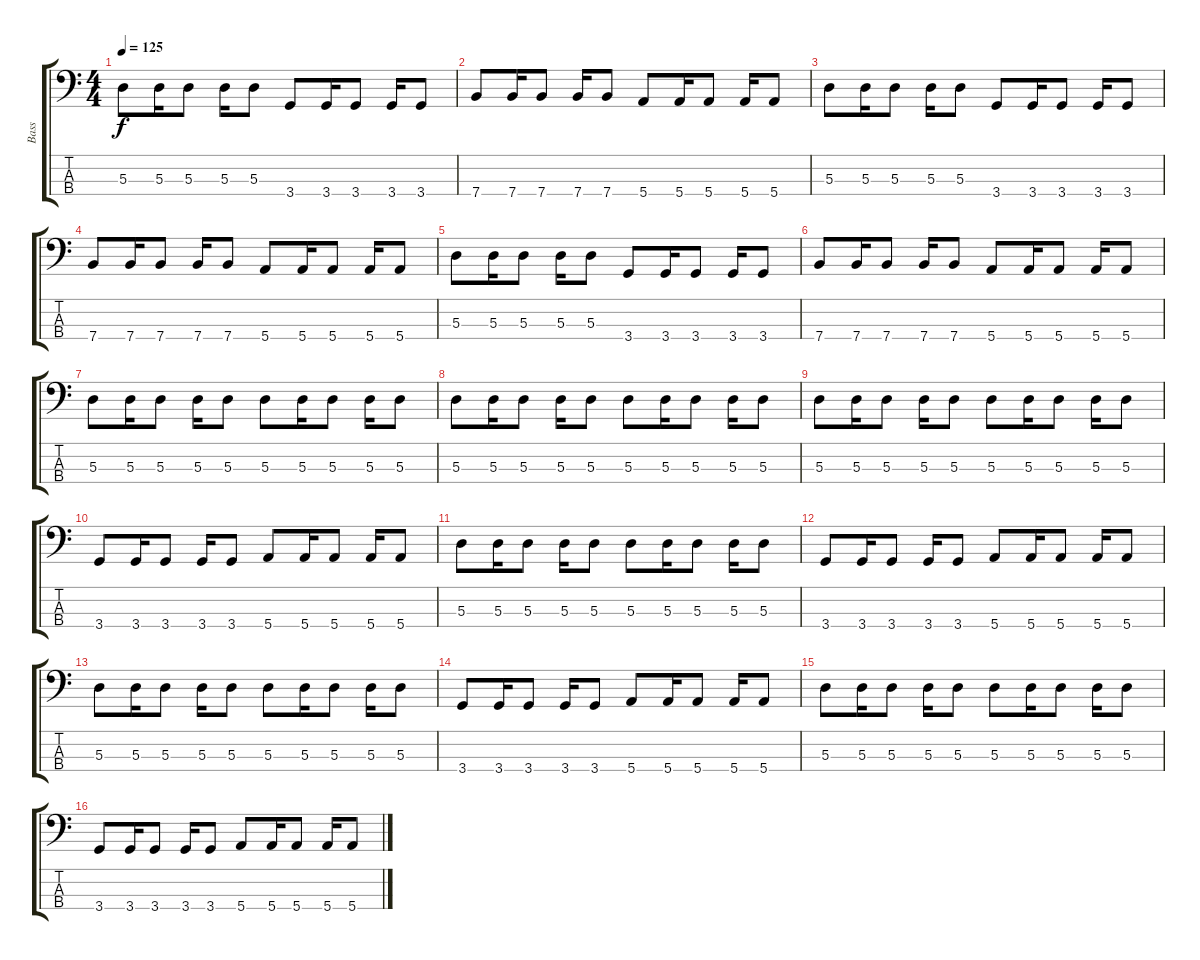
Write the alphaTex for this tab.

\track ("Bass" "Bass") {instrument electricbassfinger}
\staff {score tabs}
\tuning (G2 D2 A1 E1) {hide}
\ts (4 4)
\tempo 125
\clef f4
\ks c
5.3.8{dy f} 5.3.16 5.3.8 5.3.16 5.3.8 3.4.8 3.4.16 3.4.8 3.4.16 3.4.8 |
7.4.8 7.4.16 7.4.8 7.4.16 7.4.8 5.4.8 5.4.16 5.4.8 5.4.16 5.4.8 |
5.3.8 5.3.16 5.3.8 5.3.16 5.3.8 3.4.8 3.4.16 3.4.8 3.4.16 3.4.8 |
7.4.8 7.4.16 7.4.8 7.4.16 7.4.8 5.4.8 5.4.16 5.4.8 5.4.16 5.4.8 |
5.3.8 5.3.16 5.3.8 5.3.16 5.3.8 3.4.8 3.4.16 3.4.8 3.4.16 3.4.8 |
7.4.8 7.4.16 7.4.8 7.4.16 7.4.8 5.4.8 5.4.16 5.4.8 5.4.16 5.4.8 |
5.3.8 5.3.16 5.3.8 5.3.16 5.3.8 5.3.8 5.3.16 5.3.8 5.3.16 5.3.8 |
5.3.8 5.3.16 5.3.8 5.3.16 5.3.8 5.3.8 5.3.16 5.3.8 5.3.16 5.3.8 |
5.3.8 5.3.16 5.3.8 5.3.16 5.3.8 5.3.8 5.3.16 5.3.8 5.3.16 5.3.8 |
3.4.8 3.4.16 3.4.8 3.4.16 3.4.8 5.4.8 5.4.16 5.4.8 5.4.16 5.4.8 |
5.3.8 5.3.16 5.3.8 5.3.16 5.3.8 5.3.8 5.3.16 5.3.8 5.3.16 5.3.8 |
3.4.8 3.4.16 3.4.8 3.4.16 3.4.8 5.4.8 5.4.16 5.4.8 5.4.16 5.4.8 |
5.3.8 5.3.16 5.3.8 5.3.16 5.3.8 5.3.8 5.3.16 5.3.8 5.3.16 5.3.8 |
3.4.8 3.4.16 3.4.8 3.4.16 3.4.8 5.4.8 5.4.16 5.4.8 5.4.16 5.4.8 |
5.3.8 5.3.16 5.3.8 5.3.16 5.3.8 5.3.8 5.3.16 5.3.8 5.3.16 5.3.8 |
3.4.8 3.4.16 3.4.8 3.4.16 3.4.8 5.4.8 5.4.16 5.4.8 5.4.16 5.4.8
